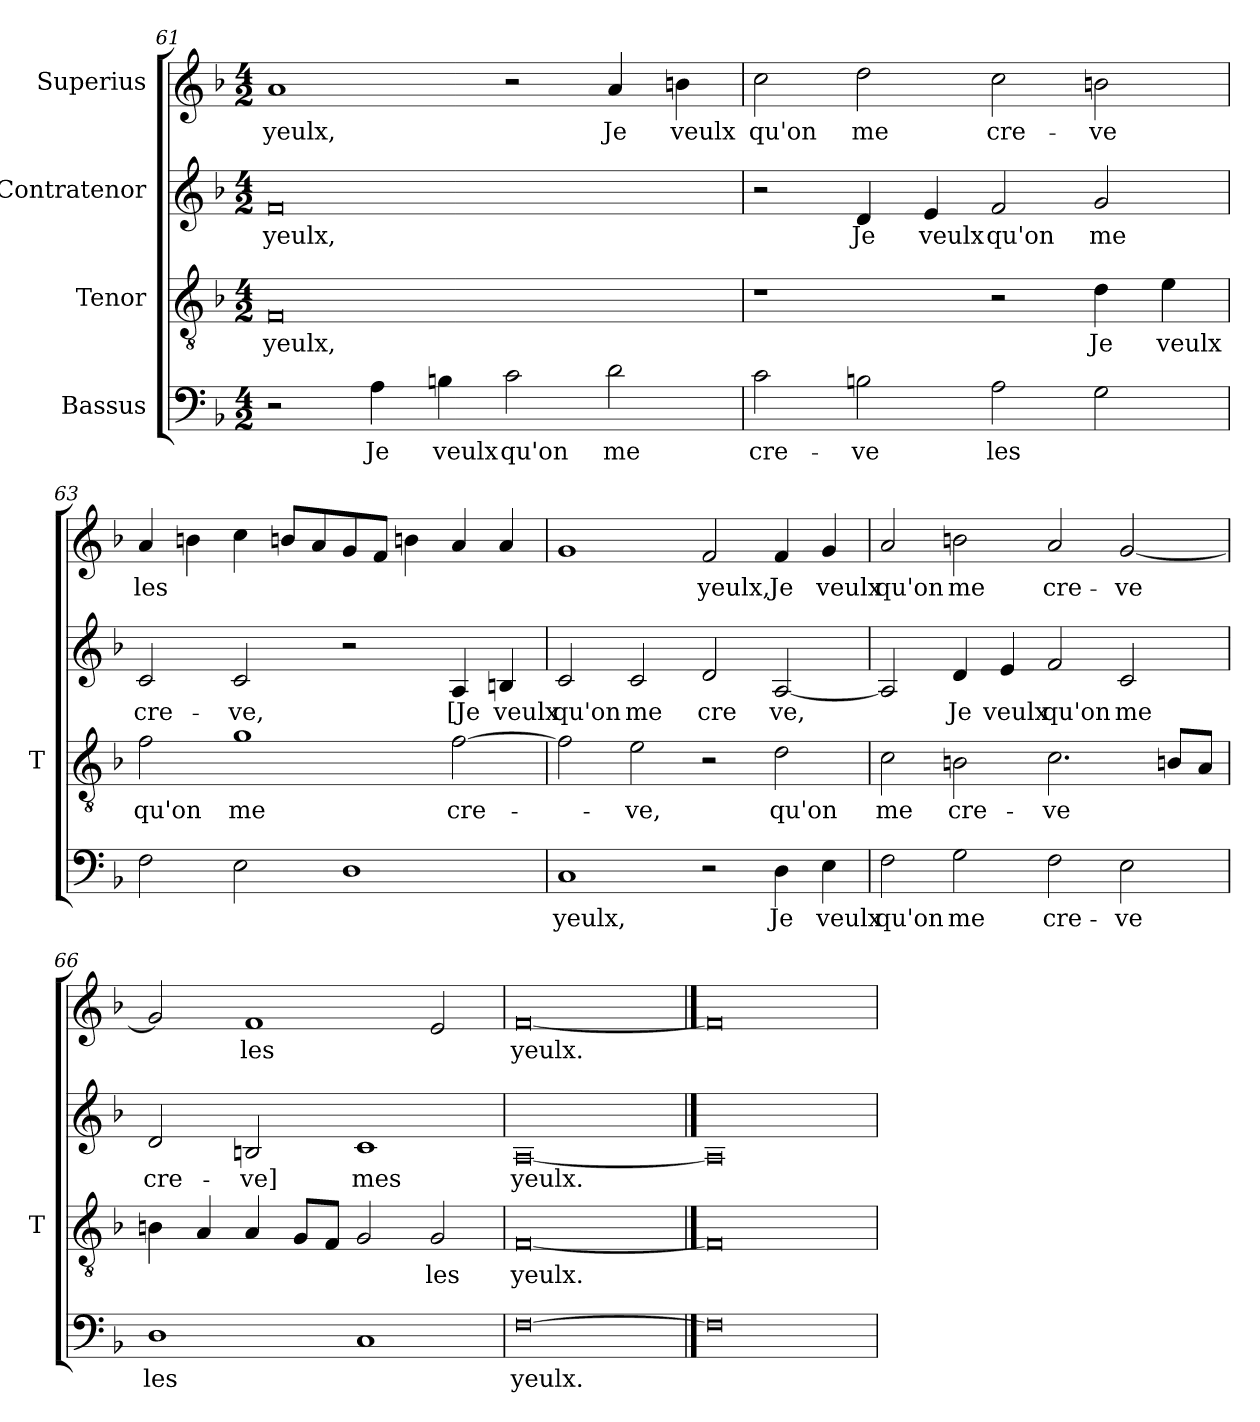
**kern	**text	**kern	**text	**kern	**text	**kern	**text
*part4	*part4	*part3	*part3	*part2	*part2	*part1	*part1
*staff4	*staff4	*staff3	*staff3	*staff2	*staff2	*staff1	*staff1
*I"Bassus	*	*I"Tenor	*	*I"Contratenor	*	*I"Superius	*
*	*	*I'T	*	*	*	*	*
*clefF4	*	*clefGv2	*	*clefG2	*	*clefG2	*
*k[b-]	*	*k[b-]	*	*k[b-]	*	*k[b-]	*
*M4/2	*	*M4/2	*	*M4/2	*	*M4/2	*
=61	=61	=61	=61	=61	=61	=61	=61
2r	.	0F	-yeulx,	0f	-yeulx,	1a	-yeulx,
4A	-Je	.	.	.	.	.	.
4Bn	-veulx	.	.	.	.	.	.
2c	-qu'on	.	.	.	.	2r	.
2d	-me	.	.	.	.	4a	-Je
.	.	.	.	.	.	4bn	-veulx
=62	=62	=62	=62	=62	=62	=62	=62
2c	cre-	1r	.	2r	.	2cc	-qu'on
2Bn	-ve	.	.	4d	-Je	2dd	-me
.	.	.	.	4e	-veulx	.	.
2A	-les	2r	.	2f	-qu'on	2cc	cre-
2G	.	4d	-Je	2g	-me	2bn	-ve
.	.	4e	-veulx	.	.	.	.
=63	=63	=63	=63	=63	=63	=63	=63
2F	.	2f	-qu'on	2c	cre-	4a	-les
.	.	.	.	.	.	4bn	.
2E	.	1g	-me	2c	-ve,	4cc	.
.	.	.	.	.	.	8bnL	.
.	.	.	.	.	.	8a	.
1D	.	.	.	2r	.	8g	.
.	.	.	.	.	.	8fJ	.
.	.	.	.	.	.	4bn	.
.	.	[2f	cre-	4A	-[Je	4a	.
.	.	.	.	4Bn	-veulx	4a	.
=64	=64	=64	=64	=64	=64	=64	=64
1C	-yeulx,	2f]	.	2c	-qu'on	1g	.
.	.	2e	-ve,	2c	-me	.	.
2r	.	2r	.	2d	-cre	2f	-yeulx,
4D	-Je	2d	-qu'on	[2A	-ve,	4f	-Je
4E	-veulx	.	.	.	.	4g	-veulx
=65	=65	=65	=65	=65	=65	=65	=65
2F	-qu'on	2c	-me	2A]	.	2a	-qu'on
2G	-me	2Bn	cre-	4d	-Je	2bn	-me
.	.	.	.	4e	-veulx	.	.
2F	cre-	2.c	-ve	2f	-qu'on	2a	cre-
2E	-ve	.	.	2c	-me	[2g	-ve
.	.	8BnL	.	.	.	.	.
.	.	8AJ	.	.	.	.	.
=66	=66	=66	=66	=66	=66	=66	=66
1D	-les	4Bn	.	2d	cre-	2g]	.
.	.	4A	.	.	.	.	.
.	.	4A	.	2Bn	-ve]	1f	-les
.	.	8GL	.	.	.	.	.
.	.	8FJ	.	.	.	.	.
1C	.	2G	.	1c	-mes	.	.
.	.	2G	-les	.	.	2e	.
=67	=67	=67	=67	=67	=67	=67	=67
[0F	-yeulx.	[0F	-yeulx.	[0A	-yeulx.	[0f	-yeulx.
==68	==68	==68	==68	==68	==68	==68	==68
0F]	.	0F]	.	0A]	.	0f]	.
=	=	=	=	=	=	=	=
*-	*-	*-	*-	*-	*-	*-	*-
